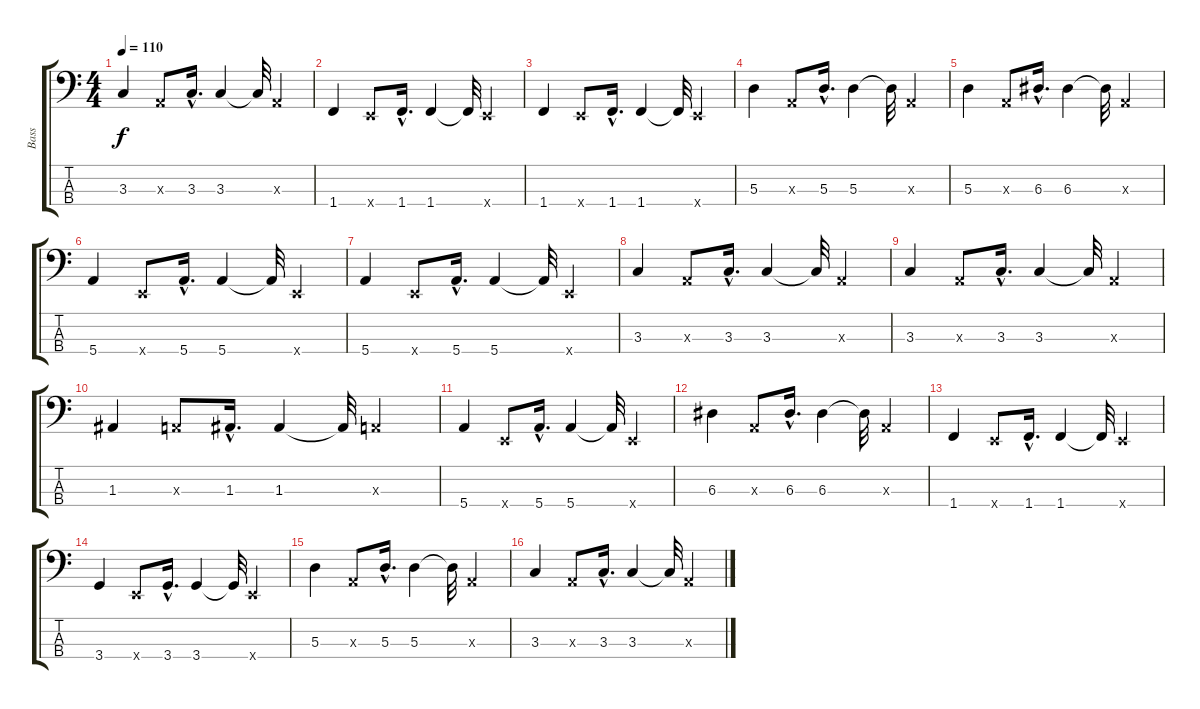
\track ("Bass" "Bass") {instrument electricbassfinger}
\staff {score tabs}
\tuning (G2 D2 A1 E1) {hide}
\ts (4 4)
\tempo 110
\clef f4
\ks c
3.3.4{dy f} 0.3{x}.8 3.3{hac}.16{d} 3.3.4 3.3{t}.32 0.3{x}.4 |
1.4.4 0.4{x}.8 1.4{hac}.16{d} 1.4.4 1.4{t}.32 0.4{x}.4 |
1.4.4 0.4{x}.8 1.4{hac}.16{d} 1.4.4 1.4{t}.32 0.4{x}.4 |
5.3.4 0.3{x}.8 5.3{hac}.16{d} 5.3.4 5.3{t}.32 0.3{x}.4 |
5.3.4 0.3{x}.8 6.3{hac}.16{d} 6.3.4 6.3{t}.32 0.3{x}.4 |
5.4.4 0.4{x}.8 5.4{hac}.16{d} 5.4.4 5.4{t}.32 0.4{x}.4 |
5.4.4 0.4{x}.8 5.4{hac}.16{d} 5.4.4 5.4{t}.32 0.4{x}.4 |
3.3.4 0.3{x}.8 3.3{hac}.16{d} 3.3.4 3.3{t}.32 0.3{x}.4 |
3.3.4 0.3{x}.8 3.3{hac}.16{d} 3.3.4 3.3{t}.32 0.3{x}.4 |
1.3.4 0.3{x}.8 1.3{hac}.16{d} 1.3.4 1.3{t}.32 0.3{x}.4 |
5.4.4 0.4{x}.8 5.4{hac}.16{d} 5.4.4 5.4{t}.32 0.4{x}.4 |
6.3.4 0.3{x}.8 6.3{hac}.16{d} 6.3.4 6.3{t}.32 0.3{x}.4 |
1.4.4 0.4{x}.8 1.4{hac}.16{d} 1.4.4 1.4{t}.32 0.4{x}.4 |
3.4.4 0.4{x}.8 3.4{hac}.16{d} 3.4.4 3.4{t}.32 0.4{x}.4 |
5.3.4 0.3{x}.8 5.3{hac}.16{d} 5.3.4 5.3{t}.32 0.3{x}.4 |
3.3.4 0.3{x}.8 3.3{hac}.16{d} 3.3.4 3.3{t}.32 0.3{x}.4
